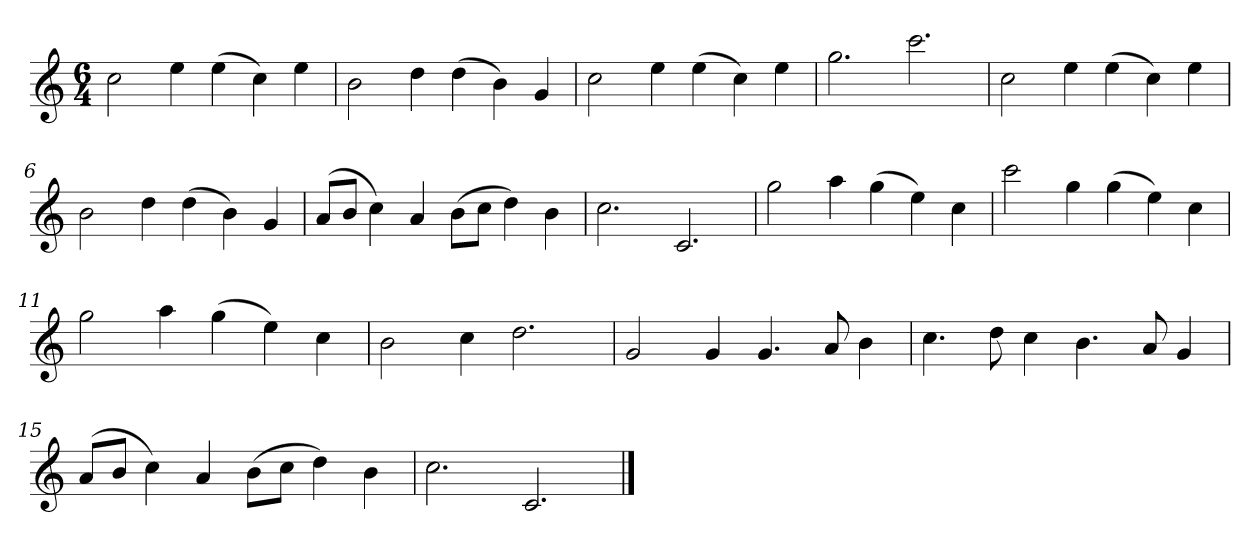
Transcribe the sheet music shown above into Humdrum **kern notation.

**kern
*part1
*staff1
*k[]
*M6/4
*MM120
=1
2cc
4ee
(4ee
4cc)
4ee
=2
2b
4dd
(4dd
4b)
4g
=3
2cc
4ee
(4ee
4cc)
4ee
=4
2.gg
2.ccc
=5
2cc
4ee
(4ee
4cc)
4ee
=6
2b
4dd
(4dd
4b)
4g
=7
(8aL
8bJ
4cc)
4a
(8bL
8ccJ
4dd)
4b
=8
2.cc
2.c
=9
2gg
4aa
(4gg
4ee)
4cc
=10
2ccc
4gg
(4gg
4ee)
4cc
=11
2gg
4aa
(4gg
4ee)
4cc
=12
2b
4cc
2.dd
=13
2g
4g
4.g
8a
4b
=14
4.cc
8dd
4cc
4.b
8a
4g
=15
(8aL
8bJ
4cc)
4a
(8bL
8ccJ
4dd)
4b
=16
2.cc
2.c
==
*-
